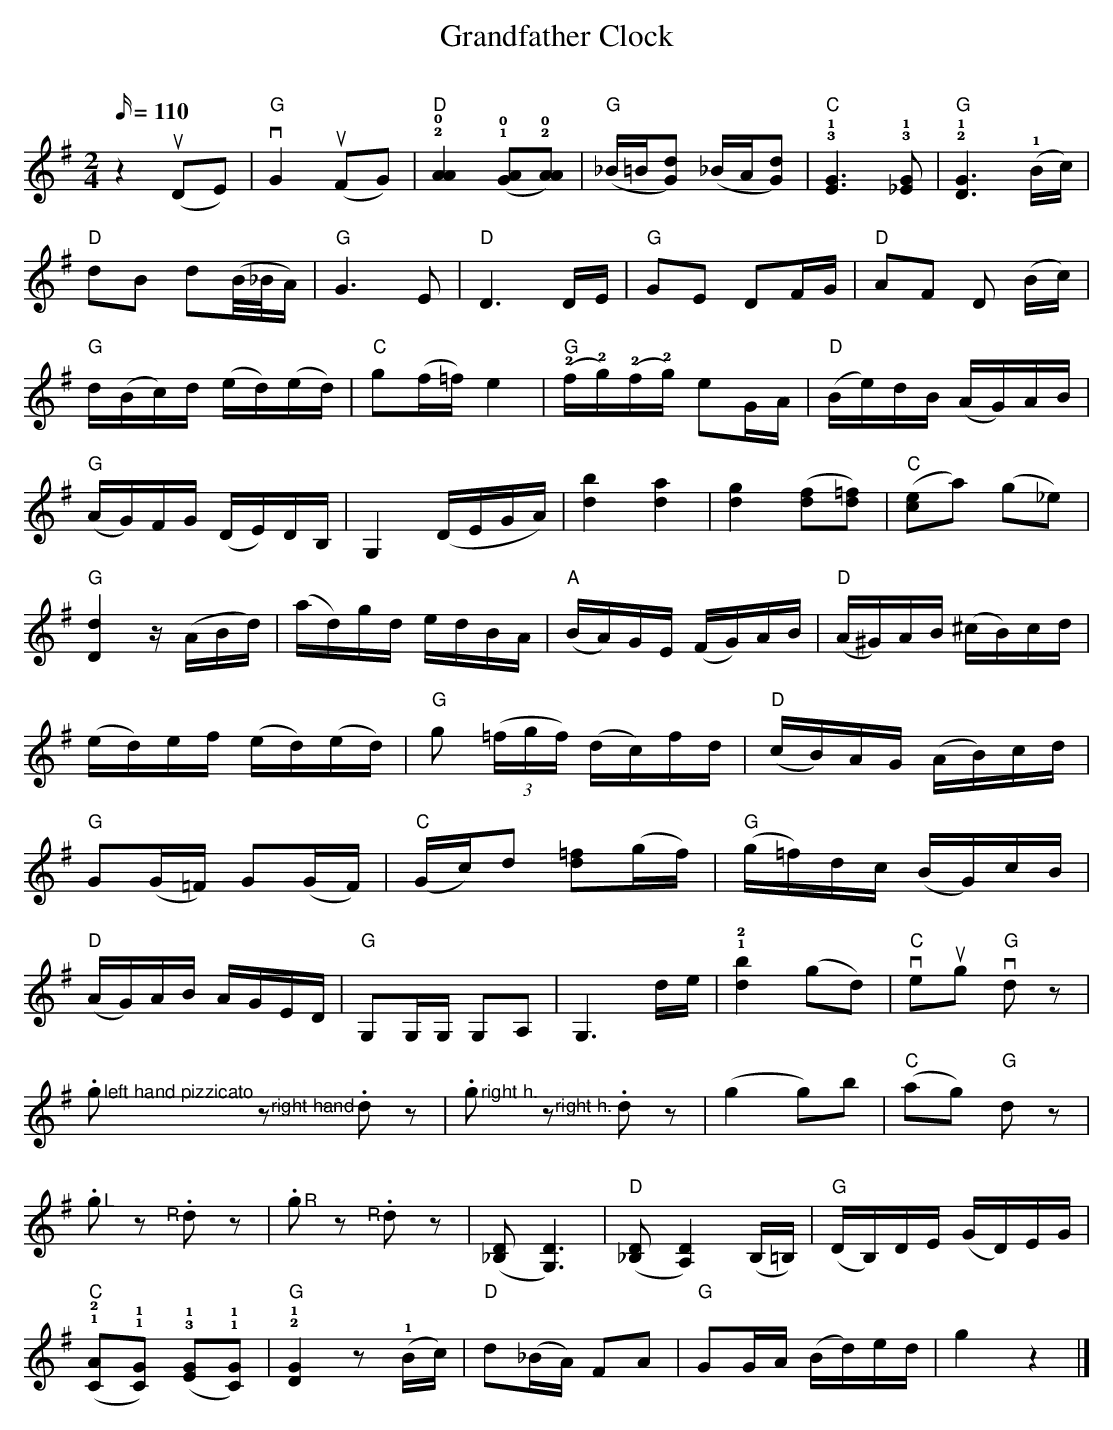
X:1
T: Grandfather Clock
C:
M: 2/4
L: 1/16
K: G clef=G
Q: 110
z4!upbow!(D2E2)|"G"!downbow!G4!upbow!(F2G2)|"D"!2!!0![A4A4](!1!!0![G2A2]!2!!0![A2A2])|"G"(_B=B[G2d2]) (_BA[G2d2])|"C"!3!!1![E6G6]!3!!1![_E2G2]|"G"!2!!1![D6G6]!1!(Bc)|
"D"d2B2 d2(B1/2_B1/2A)|"G"G6E2|"D"D6DE|"G"G2E2 D2FG|"D"A2F2 D2 (Bc)|
"G"d(Bc)d (ed)(ed)|"C"g2(f=f) e4|"G"(!2!f!2!g)(!2!f!2!g) e8/4GA|"D"(Be)dB (AG)AB|
"G"(AG)FG (DE)DB,|G,4 (DEGA)|[d4b4] [d4a4]|[d4g4] ([d8/4f8/4][d8/4=f8/4])|"C"([c2e2]a2) (g2_e2)|
"G"[D4d4]z(ABd)|(ad)gd edBA|"A"(BA)GE (FG)AB|"D"(A^G)AB (^cB)cd|
(ed)ef (ed)(ed)|"G"g8/4 ((3=fgf) (dc)fd|"D"(cB)AG (AB)cd|
"G"G2(G=F) G2(GF)|"C"(Gc)d2 [=f2d2](gf)|"G"(g=f)dc (BG)cB|
"D"(AG)AB AGED|"G" G,2G,G, G,2A,2|G,6de|!1!!2![d4b4] (g2d2)|"C"!downbow!e2!upbow!g2 "G"!downbow!d2z2|
!dot! ">left hand pizzicato"g2z2 !dot!"<right hand"d2z2|!dot!">right h."g2z2 !dot!"<right h."d2z2|\
(g4 g2)b2|"C"(a2g2) "G"d2z2|
!dot!">L"g2z2 !dot!"<R"d2z2|!dot!">R"g2z2 !dot!"<R"d2z2|\
([_B,2D2][G,6D6])|"D"([_B,2D2][A,4D4])(B,=B,)|"G"(DB,)DE (GD)EG|
"C"(!1!!2![C2A2]!1!!1![C2G2]) (!3!!1![E2G2]!1!!1![C2G2])|"G"!2!!1![D4G4] z2!1!(Bc)|"D"d2(_BA) F2A2|"G"G2GA (Bd)ed|g4z4 |]
